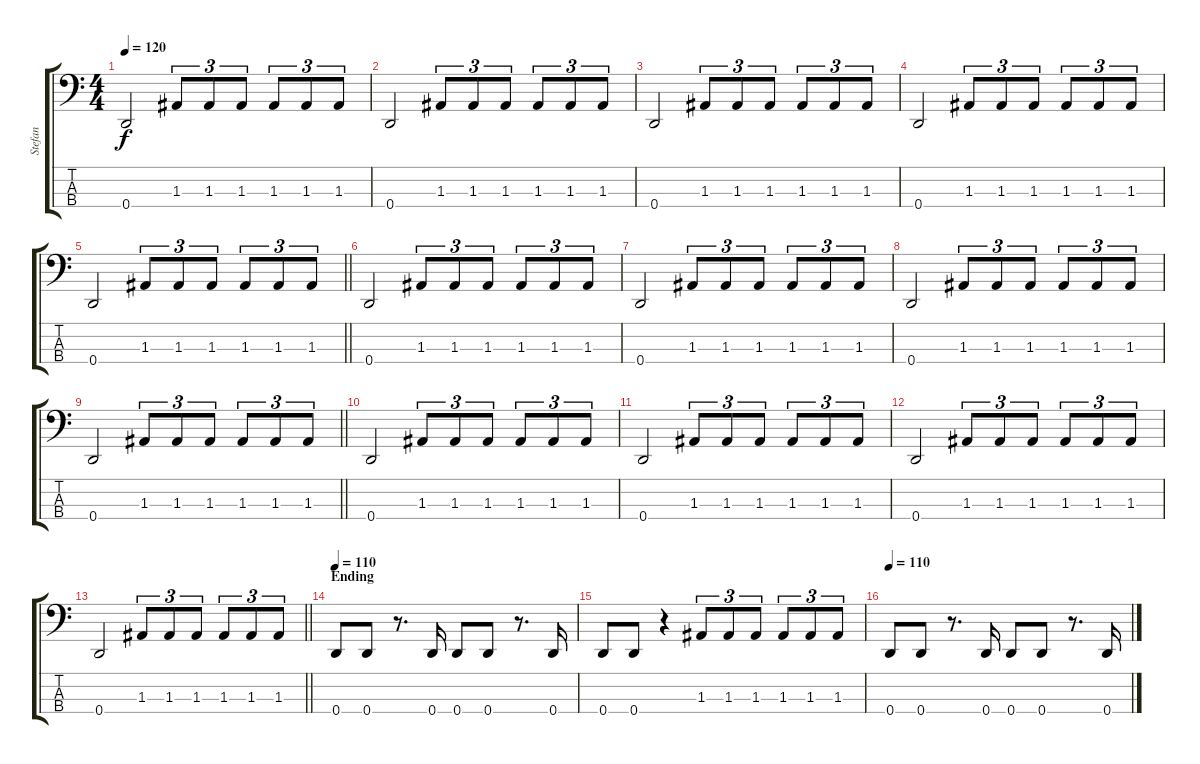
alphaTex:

\track ("Stefan" "Stefan") {instrument electricbassfinger}
\staff {score tabs}
\tuning (G2 D2 A1 D1) {hide}
\ts (4 4)
\tempo 120
\clef f4
\ks c
0.4.2{dy f} 1.3.8{tu (3 2)} 1.3.8{tu (3 2)} 1.3.8{tu (3 2)} 1.3.8{tu (3 2)} 1.3.8{tu (3 2)} 1.3.8{tu (3 2)} |
0.4.2 1.3.8{tu (3 2)} 1.3.8{tu (3 2)} 1.3.8{tu (3 2)} 1.3.8{tu (3 2)} 1.3.8{tu (3 2)} 1.3.8{tu (3 2)} |
0.4.2 1.3.8{tu (3 2)} 1.3.8{tu (3 2)} 1.3.8{tu (3 2)} 1.3.8{tu (3 2)} 1.3.8{tu (3 2)} 1.3.8{tu (3 2)} |
0.4.2 1.3.8{tu (3 2)} 1.3.8{tu (3 2)} 1.3.8{tu (3 2)} 1.3.8{tu (3 2)} 1.3.8{tu (3 2)} 1.3.8{tu (3 2)} |
\barLineRight lightlight
0.4.2 1.3.8{tu (3 2)} 1.3.8{tu (3 2)} 1.3.8{tu (3 2)} 1.3.8{tu (3 2)} 1.3.8{tu (3 2)} 1.3.8{tu (3 2)} |
0.4.2 1.3.8{tu (3 2)} 1.3.8{tu (3 2)} 1.3.8{tu (3 2)} 1.3.8{tu (3 2)} 1.3.8{tu (3 2)} 1.3.8{tu (3 2)} |
0.4.2 1.3.8{tu (3 2)} 1.3.8{tu (3 2)} 1.3.8{tu (3 2)} 1.3.8{tu (3 2)} 1.3.8{tu (3 2)} 1.3.8{tu (3 2)} |
0.4.2 1.3.8{tu (3 2)} 1.3.8{tu (3 2)} 1.3.8{tu (3 2)} 1.3.8{tu (3 2)} 1.3.8{tu (3 2)} 1.3.8{tu (3 2)} |
\barLineRight lightlight
0.4.2 1.3.8{tu (3 2)} 1.3.8{tu (3 2)} 1.3.8{tu (3 2)} 1.3.8{tu (3 2)} 1.3.8{tu (3 2)} 1.3.8{tu (3 2)} |
0.4.2 1.3.8{tu (3 2)} 1.3.8{tu (3 2)} 1.3.8{tu (3 2)} 1.3.8{tu (3 2)} 1.3.8{tu (3 2)} 1.3.8{tu (3 2)} |
0.4.2 1.3.8{tu (3 2)} 1.3.8{tu (3 2)} 1.3.8{tu (3 2)} 1.3.8{tu (3 2)} 1.3.8{tu (3 2)} 1.3.8{tu (3 2)} |
0.4.2 1.3.8{tu (3 2)} 1.3.8{tu (3 2)} 1.3.8{tu (3 2)} 1.3.8{tu (3 2)} 1.3.8{tu (3 2)} 1.3.8{tu (3 2)} |
\barLineRight lightlight
0.4.2 1.3.8{tu (3 2)} 1.3.8{tu (3 2)} 1.3.8{tu (3 2)} 1.3.8{tu (3 2)} 1.3.8{tu (3 2)} 1.3.8{tu (3 2)} |
\section ("" "Ending")
\tempo 110
0.4.8 0.4.8 r.8{d} 0.4.16 0.4.8 0.4.8 r.8{d} 0.4.16 |
0.4.8 0.4.8 r.4 1.3.8{tu (3 2)} 1.3.8{tu (3 2)} 1.3.8{tu (3 2)} 1.3.8{tu (3 2)} 1.3.8{tu (3 2)} 1.3.8{tu (3 2)} |
\tempo 110
0.4.8 0.4.8 r.8{d} 0.4.16 0.4.8 0.4.8 r.8{d} 0.4.16
